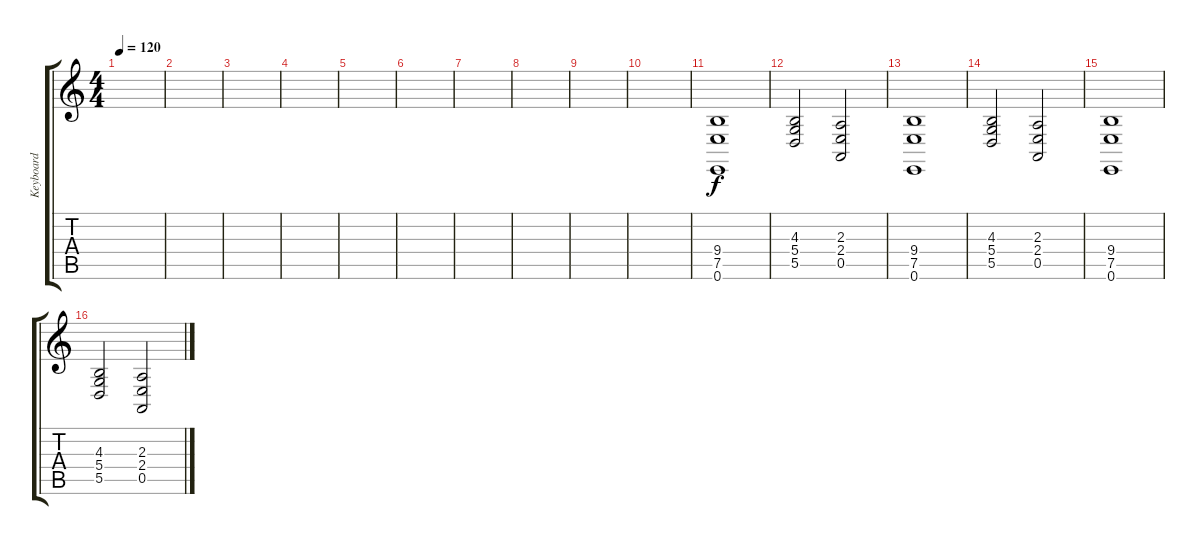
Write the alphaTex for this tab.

\track ("Keyboard" "Keyboard") {instrument fx2soundtrack}
\staff {score tabs}
\tuning (E4 B3 G3 D3 A2 E2) {hide}
\ts (4 4)
\tempo 120
\clef g2
\ks c
|
|
|
|
|
|
|
|
|
|
(9.4 7.5 0.6).1 |
(4.3 5.4 5.5).2 (2.3 2.4 0.5).2 |
(9.4 7.5 0.6).1 |
(4.3 5.4 5.5).2 (2.3 2.4 0.5).2 |
(9.4 7.5 0.6).1 |
(4.3 5.4 5.5).2 (2.3 2.4 0.5).2
